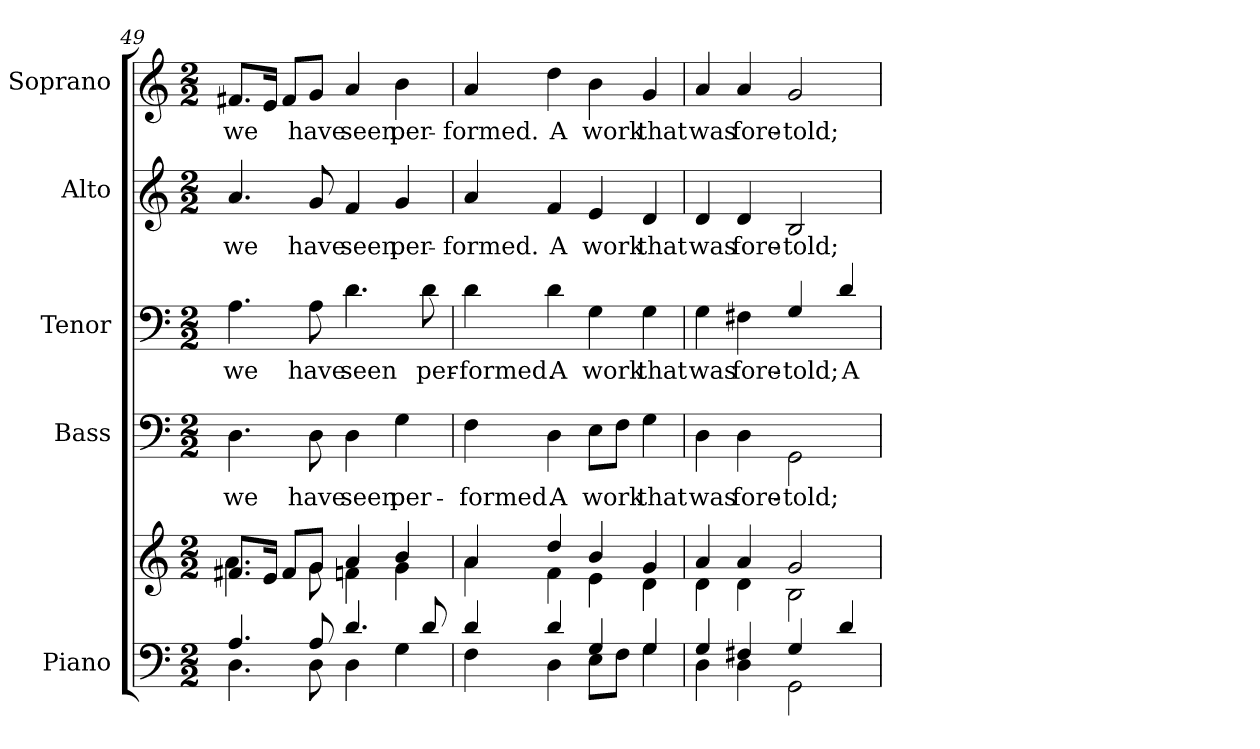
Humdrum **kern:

**kern	**kern	**kern	**text	**kern	**text	**kern	**text	**kern	**text
*part5	*part5	*part4	*part4	*part3	*part3	*part2	*part2	*part1	*part1
*staff6	*staff5	*staff4	*staff4	*staff3	*staff3	*staff2	*staff2	*staff1	*staff1
*I"Piano	*	*I"Bass	*	*I"Tenor	*	*I"Alto	*	*I"Soprano	*
*I'Pno.	*	*I'B.	*	*I'T.	*	*I'A.	*	*I'S.	*
*clefF4	*clefG2	*clefF4	*	*clefF4	*	*clefG2	*	*clefG2	*
*k[]	*k[]	*k[]	*	*k[]	*	*k[]	*	*k[]	*
*C:	*C:	*C:	*	*C:	*	*C:	*	*C:	*
*M2/2	*M2/2	*M2/2	*	*M2/2	*	*M2/2	*	*M2/2	*
=49	=49	=49	=49	=49	=49	=49	=49	=49	=49
*^	*^	*	*	*	*	*	*	*	*
!	!	!	!	!	!LO:LY:b:color=#000000	!	!	!	!	!	!
!	!	!	!	!	!	!	!LO:LY:b:color=#000000	!	!	!	!
!	!	!	!	!	!	!	!	!	!LO:LY:b:color=#000000	!	!
!	!	!	!	!	!	!	!	!	!	!	!LO:LY:b:color=#000000
4.Ai/	4.Di\	8.f#Xi/L	4.ai\	4.Di\	we	4.Ai\	we	4.ai/	we	8.f#Xi/L	we
.	.	16ei/Jk	.	.	.	.	.	.	.	16ei/Jk	.
.	.	8f#i/L	.	.	.	.	.	.	.	8f#i/L	.
!	!	!	!	!	!LO:LY:b:color=#000000	!	!	!	!	!	!
!	!	!	!	!	!	!	!LO:LY:b:color=#000000	!	!	!	!
!	!	!	!	!	!	!	!	!	!LO:LY:b:color=#000000	!	!
!	!	!	!	!	!	!	!	!	!	!	!LO:LY:b:color=#000000
8Ai/	8Di\	8gi/J	8gi\	8Di\	have	8Ai\	have	8gi/	have	8gi/J	have
!	!	!	!	!	!LO:LY:b:color=#000000	!	!	!	!	!	!
!	!	!	!	!	!	!	!LO:LY:b:color=#000000	!	!	!	!
!	!	!	!	!	!	!	!	!	!LO:LY:b:color=#000000	!	!
!	!	!	!	!	!	!	!	!	!	!	!LO:LY:b:color=#000000
4.di/	4Di\	4ai/	4fni\	4Di\	seen	4.di\	seen	4fi/	seen	4ai/	seen
!	!	!	!	!	!LO:LY:b:color=#000000	!	!	!	!	!	!
!	!	!	!	!	!	!	!	!	!LO:LY:b:color=#000000	!	!
!	!	!	!	!	!	!	!	!	!	!	!LO:LY:b:color=#000000
.	4Gi\	4bi/	4gi\	4Gi\	per-	.	.	4gi/	per-	4bi\	per-
!	!	!	!	!	!	!	!LO:LY:b:color=#000000	!	!	!	!
8di/	.	.	.	.	.	8di\	per-	.	.	.	.
!!LO:PB:g=z
=50	=50	=50	=50	=50	=50	=50	=50	=50	=50	=50	=50
!	!	!	!	!	!LO:LY:b:color=#000000	!	!	!	!	!	!
!	!	!	!	!	!	!	!LO:LY:b:color=#000000	!	!	!	!
!	!	!	!	!	!	!	!	!	!LO:LY:b:color=#000000	!	!
!	!	!	!	!	!	!	!	!	!	!	!LO:LY:b:color=#000000
4di/	4Fi\	4ai/	4ai\	4Fi\	-formed.	4di\	-formed.	4ai/	-formed.	4ai/	-formed.
!	!	!	!	!	!LO:LY:b:color=#000000	!	!	!	!	!	!
!	!	!	!	!	!	!	!LO:LY:b:color=#000000	!	!	!	!
!	!	!	!	!	!	!	!	!	!LO:LY:b:color=#000000	!	!
!	!	!	!	!	!	!	!	!	!	!	!LO:LY:b:color=#000000
4di/	4Di\	4ddi/	4fi\	4Di\	A	4di\	A	4fi/	A	4ddi\	A
!	!	!	!	!	!LO:LY:b:color=#000000	!	!	!	!	!	!
!	!	!	!	!	!	!	!LO:LY:b:color=#000000	!	!	!	!
!	!	!	!	!	!	!	!	!	!LO:LY:b:color=#000000	!	!
!	!	!	!	!	!	!	!	!	!	!	!LO:LY:b:color=#000000
4Gi/	8Ei\L	4bi/	4ei\	8Ei\L	work	4Gi\	work	4ei/	work	4bi\	work
.	8Fi\J	.	.	8Fi\J	.	.	.	.	.	.	.
!	!	!	!	!	!LO:LY:b:color=#000000	!	!	!	!	!	!
!	!	!	!	!	!	!	!LO:LY:b:color=#000000	!	!	!	!
!	!	!	!	!	!	!	!	!	!LO:LY:b:color=#000000	!	!
!	!	!	!	!	!	!	!	!	!	!	!LO:LY:b:color=#000000
4Gi/	4Gi\	4gi/	4di\	4Gi\	that	4Gi\	that	4di/	that	4gi/	that
=51	=51	=51	=51	=51	=51	=51	=51	=51	=51	=51	=51
!	!	!	!	!	!LO:LY:b:color=#000000	!	!	!	!	!	!
!	!	!	!	!	!	!	!LO:LY:b:color=#000000	!	!	!	!
!	!	!	!	!	!	!	!	!	!LO:LY:b:color=#000000	!	!
!	!	!	!	!	!	!	!	!	!	!	!LO:LY:b:color=#000000
4Gi/	4Di\	4ai/	4di\	4Di\	was	4Gi\	was	4di/	was	4ai/	was
!	!	!	!	!	!LO:LY:b:color=#000000	!	!	!	!	!	!
!	!	!	!	!	!	!	!LO:LY:b:color=#000000	!	!	!	!
!	!	!	!	!	!	!	!	!	!LO:LY:b:color=#000000	!	!
!	!	!	!	!	!	!	!	!	!	!	!LO:LY:b:color=#000000
4F#Xi/	4Di\	4ai/	4di\	4Di\	fore-	4F#Xi\	fore-	4di/	fore-	4ai/	fore-
!	!	!	!	!	!LO:LY:b:color=#000000	!	!	!	!	!	!
!	!	!	!	!	!	!	!LO:LY:b:color=#000000	!	!	!	!
!	!	!	!	!	!	!	!	!	!LO:LY:b:color=#000000	!	!
!	!	!	!	!	!	!	!	!	!	!	!LO:LY:b:color=#000000
4Gi/	2GGi\	2gi/	2Bi\	2GGi\	-told;	4Gi/	-told;	2Bi/	-told;	2gi/	-told;
!	!	!	!	!	!	!	!LO:LY:b:color=#000000	!	!	!	!
4di/	.	.	.	.	.	4di/	A	.	.	.	.
*v	*v	*	*	*	*	*	*	*	*	*	*
*	*v	*v	*	*	*	*	*	*	*	*
=	=	=	=	=	=	=	=	=	=
*-	*-	*-	*-	*-	*-	*-	*-	*-	*-
